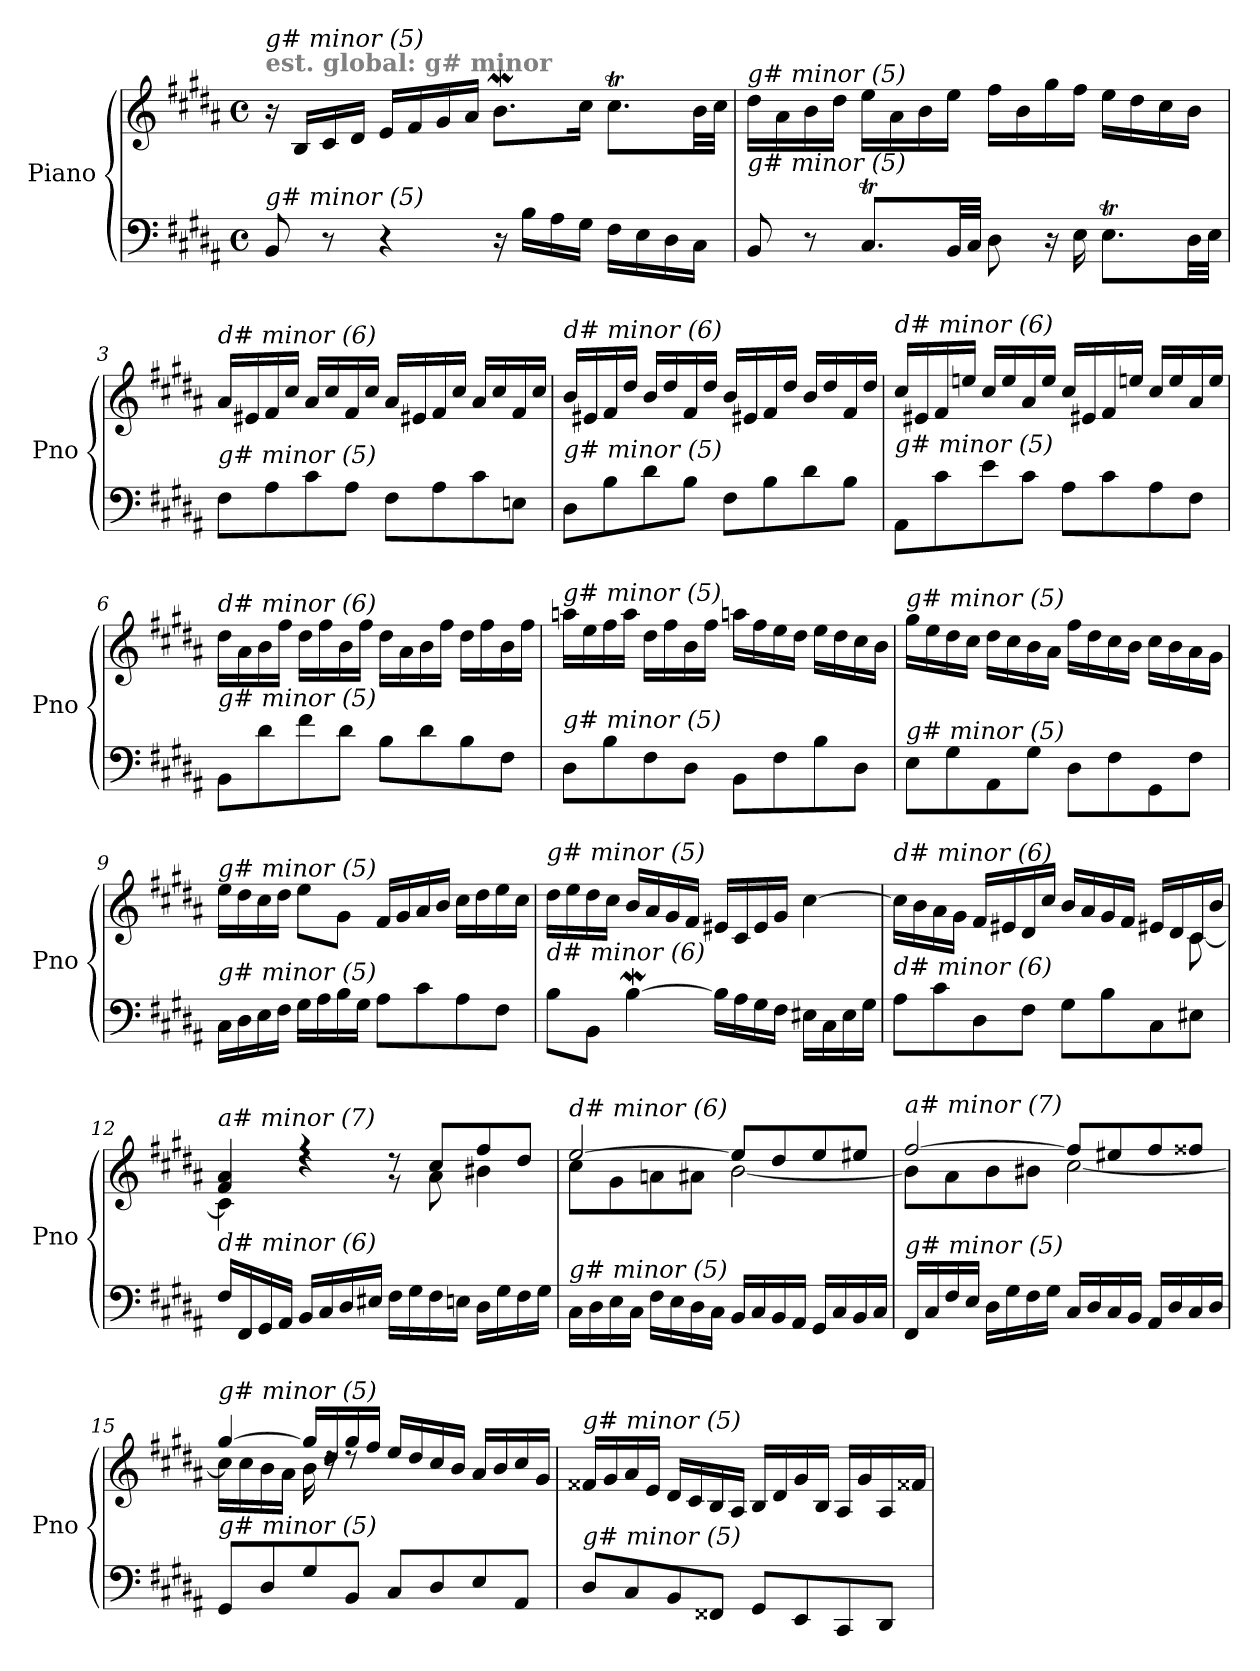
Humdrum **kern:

**kern	**kern
*part1	*part1
*staff2	*staff1
*I"Piano	*
*I'Pno	*
*clefF4	*clefG2
*k[f#c#g#d#a#]	*k[f#c#g#d#a#]
*M4/4	*M4/4
*met(c)	*met(c)
=1	=1
!	!LO:TX:a:B:color=#808080:t=est. global&colon; g# minor
!	!LO:TX:i:t=g# minor (5)
!LO:TX:i:t=g# minor (5)	!
8BB/	16r
.	16B/LL
8r	16c#/
.	16d#/JJ
4r	16e/LL
.	16f#/
.	16g#/
.	16a#/JJ
16r	8.bw\L
16B\LL	.
16A#\	.
16G#\JJ	16cc#\Jk
16F#\LL	8.cc#T\L
16E\	.
16D#\	.
16C#\JJ	32b\LL
.	32cc#\JJJ
=2	=2
!	!LO:TX:i:t=g# minor (5)
!LO:TX:i:t=g# minor (5)	!
8BB/	16dd#\LL
.	16a#\
8r	16b\
.	16dd#\JJ
8.C#T/L	16ee\LL
.	16a#\
.	16b\
32BB/LL	16ee\JJ
32C#/JJJ	.
8D#\	16ff#\LL
.	16b\
16r	16gg#\
16E\	16ff#\JJ
8.ET\L	16ee\LL
.	16dd#\
.	16cc#\
32D#\LL	16b\JJ
32E\JJJ	.
=3	=3
!	!LO:TX:i:t=d# minor (6)
!LO:TX:i:t=g# minor (5)	!
8F#\L	16a#/LL
.	16e#X/
8A#\	16f#/
.	16cc#/JJ
8c#\	16a#/LL
.	16cc#/
8A#\J	16f#/
.	16cc#/JJ
8F#\L	16a#/LL
.	16e#X/
8A#\	16f#/
.	16cc#/JJ
8c#\	16a#/LL
.	16cc#/
8En\J	16f#/
.	16cc#/JJ
!!LO:LB:g=z
=4	=4
!	!LO:TX:i:t=d# minor (6)
!LO:TX:i:t=g# minor (5)	!
8D#\L	16b/LL
.	16e#X/
8B\	16f#/
.	16dd#/JJ
8d#\	16b/LL
.	16dd#/
8B\J	16f#/
.	16dd#/JJ
8F#\L	16b/LL
.	16e#X/
8B\	16f#/
.	16dd#/JJ
8d#\	16b/LL
.	16dd#/
8B\J	16f#/
.	16dd#/JJ
=5	=5
!	!LO:TX:i:t=d# minor (6)
!LO:TX:i:t=g# minor (5)	!
8AA#/L	16cc#/LL
.	16e#X/
8c#\	16f#/
.	16een/JJ
8e\	16cc#/LL
.	16ee/
8c#\J	16a#/
.	16ee/JJ
8A#\L	16cc#/LL
.	16e#X/
8c#\	16f#/
.	16een/JJ
8A#\	16cc#/LL
.	16ee/
8F#\J	16a#/
.	16ee/JJ
=6	=6
!	!LO:TX:i:t=d# minor (6)
!LO:TX:i:t=g# minor (5)	!
8BB\L	16dd#\LL
.	16a#\
8d#\	16b\
.	16ff#\JJ
8f#\	16dd#\LL
.	16ff#\
8d#\J	16b\
.	16ff#\JJ
8B\L	16dd#\LL
.	16a#\
8d#\	16b\
.	16ff#\JJ
8B\	16dd#\LL
.	16ff#\
8F#\J	16b\
.	16ff#\JJ
!!LO:LB:g=z
=7	=7
!	!LO:TX:i:t=g# minor (5)
!LO:TX:i:t=g# minor (5)	!
8D#\L	16aan\LL
.	16ee\
8B\	16ff#\
.	16aa\JJ
8F#\	16dd#\LL
.	16ff#\
8D#\J	16b\
.	16ff#\JJ
8BB\L	16aan\LL
.	16ff#\
8F#\	16ee\
.	16dd#\JJ
8B\	16ee\LL
.	16dd#\
8D#\J	16cc#\
.	16b\JJ
=8	=8
!	!LO:TX:i:t=g# minor (5)
!LO:TX:i:t=g# minor (5)	!
8E\L	16gg#\LL
.	16ee\
8G#\	16dd#\
.	16cc#\JJ
8AA#\	16dd#\LL
.	16cc#\
8G#\J	16b\
.	16a#\JJ
8D#\L	16ff#\LL
.	16dd#\
8F#\	16cc#\
.	16b\JJ
8GG#\	16cc#\LL
.	16b\
8F#\J	16a#\
.	16g#\JJ
=9	=9
!	!LO:TX:i:t=g# minor (5)
!LO:TX:i:t=g# minor (5)	!
16C#\LL	16ee\LL
16D#\	16dd#\
16E\	16cc#\
16F#\JJ	16dd#\JJ
16G#\LL	8ee\L
16A#\	.
16B\	8g#\J
16G#\JJ	.
8A#\L	16f#/LL
.	16g#/
8c#\	16a#/
.	16b/JJ
8A#\	16cc#\LL
.	16dd#\
8F#\J	16ee\
.	16cc#\JJ
!!LO:LB:g=z
=10	=10
!	!LO:TX:i:t=g# minor (5)
!LO:TX:i:t=d# minor (6)	!
8B\L	16dd#\LL
.	16ee\
8BB\J	16dd#\
.	16cc#\JJ
[4Bw\	16b/LL
.	16a#/
.	16g#/
.	16f#/JJ
16B\LL]	16e#X/LL
16A#\	16c#/
16G#\	16e#/
16F#\JJ	16g#/JJ
16E#X\LL	[4cc#\
16C#\	.
16E#\	.
16G#\JJ	.
=11	=11
*^	*^
!	!	!LO:TX:i:t=d# minor (6)	!
!LO:TX:i:t=d# minor (6)	!	!	!
2..ryy	8A#\L	16cc#\LL]	2..ryy
.	.	16b\	.
.	8c#\	16a#\	.
.	.	16g#\JJ	.
.	8D#\	16f#/LL	.
.	.	16e#X/	.
.	8F#\J	16d#/	.
.	.	16cc#/JJ	.
.	8G#\L	16b/LL	.
.	.	16a#/	.
.	8B\	16g#/	.
.	.	16f#/JJ	.
.	8C#\	16e#X/LL	.
.	.	16d#/	.
8ryy	8E#X\J	16c#/	[8c#\
.	.	16b/JJ	.
*v	*v	*	*
=12	=12	=12
!	!LO:TX:i:t=a# minor (7)	!
!LO:TX:i:t=d# minor (6)	!	!
16F#/LL	4f#/ 4a#/	4c#\]
16FF#/	.	.
16GG#/	.	.
16AA#/JJ	.	.
16BB/LL	4r	4rdd
16C#/	.	.
16D#/	.	.
16E#X/JJ	.	.
16F#\LL	8rg	8rdd
16G#\	.	.
16F#\	8cc#/L	8a#\
16En\JJ	.	.
16D#\LL	8ff#/	4b#X\
16G#\	.	.
16F#\	8dd#/J	.
16G#\JJ	.	.
!!LO:LB:g=z	!!
=13	=13	=13
!	!LO:TX:i:t=d# minor (6)	!
!LO:TX:i:t=g# minor (5)	!	!
16C#\LL	[2ee/	8cc#\L
16D#\	.	.
16E\	.	8g#\
16C#\JJ	.	.
16F#\LL	.	8an\
16E\	.	.
16D#\	.	8a#X\J
16C#\JJ	.	.
16BB/LL	8ee/L]	[2b\
16C#/	.	.
16BB/	8dd#/	.
16AA#/JJ	.	.
16GG#/LL	8ee/	.
16C#/	.	.
16BB/	8ee#X/J	.
16C#/JJ	.	.
=14	=14	=14
!	!LO:TX:i:t=a# minor (7)	!
!LO:TX:i:t=g# minor (5)	!	!
16FF#/LL	[2ff#/	8b\L]
16C#/	.	.
16F#/	.	8a#\
16E/JJ	.	.
16D#\LL	.	8b\
16G#\	.	.
16F#\	.	8b#X\J
16G#\JJ	.	.
16C#/LL	8ff#/L]	[2cc#\
16D#/	.	.
16C#/	8ee#X/	.
16BB/JJ	.	.
16AA#/LL	8ff#/	.
16D#/	.	.
16C#/	8ff##X/J	.
16D#/JJ	.	.
=15	=15	=15
*^	*	*
!	!	!LO:TX:i:t=g# minor (5)	!
!LO:TX:i:t=g# minor (5)	!	!	!
2ryy	8GG#/L	[4gg#/	16cc#\LL]
.	.	.	16cc#\
.	8D#/	.	16b\
.	.	.	16a#\JJ
.	8G#/	16gg#/LL]	16b\
.	.	16dd#/	16rdd
.	8BB/J	16gg#/	8rdd
.	.	16ff#/JJ	.
2ryy	8C#/L	16ee/LL	2ryy
.	.	16dd#/	.
.	8D#/	16cc#/	.
.	.	16b/JJ	.
.	8E/	16a#/LL	.
.	.	16b/	.
.	8AA#/J	16cc#/	.
.	.	16g#/JJ	.
*v	*v	*	*
*	*v	*v
!!LO:PB:g=z
=16	=16
!	!LO:TX:i:t=g# minor (5)
!LO:TX:i:t=g# minor (5)	!
8D#/L	16f##X/LL
.	16g#/
8C#/	16a#/
.	16e/JJ
8BB/	16d#/LL
.	16c#/
8FF##X/J	16B/
.	16A#/JJ
8GG#/L	16B/LL
.	16d#/
8EE/	16g#/
.	16B/JJ
8CC#/	16A#/LL
.	16g#/
8DD#/J	16A#/
.	16f##X/JJ
=	=
*-	*-
